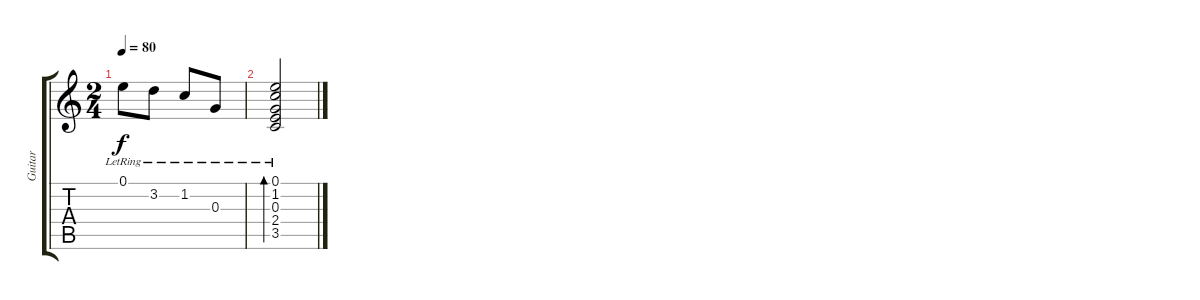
\track ("Guitar" "Guitar") {instrument acousticguitarnylon}
\staff {score tabs}
\tuning (E4 B3 G3 D3 A2 E2) {hide}
\ts (2 4)
\tempo 80
\clef g2
\ks c
0.1{lr}.8{dy f} 3.2{lr}.8 1.2{lr}.8 0.3{lr}.8 |
(0.1{lr} 1.2{lr} 0.3{lr} 2.4{lr} 3.5{lr}).2{bd 480}
